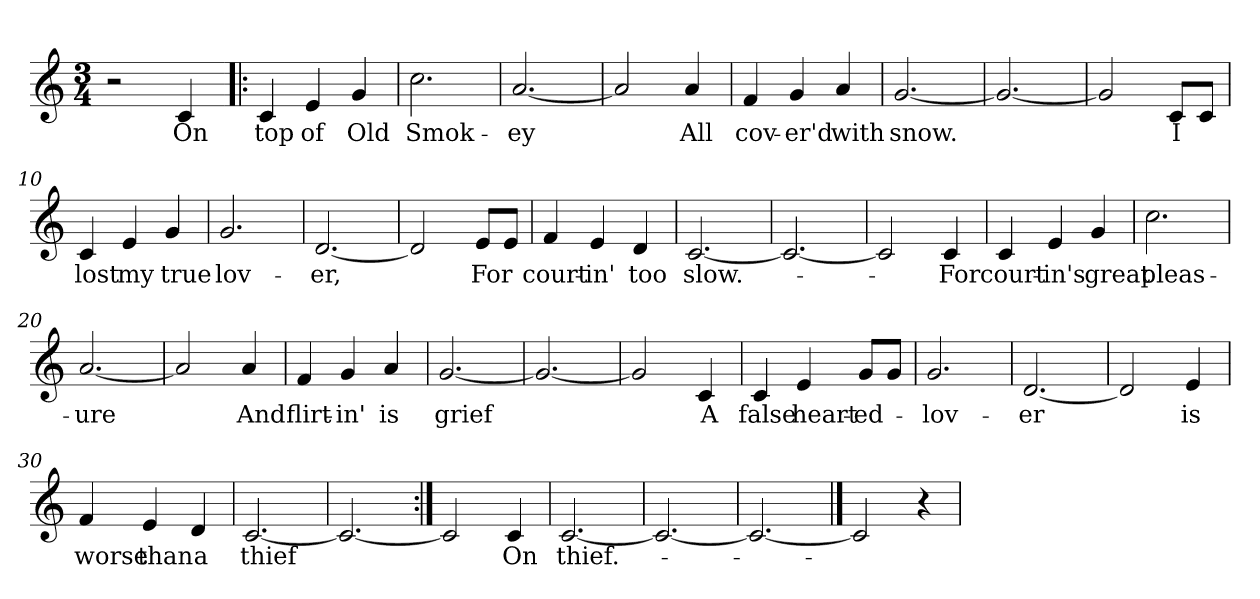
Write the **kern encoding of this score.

**kern	**text
*part1	*part1
*staff1	*staff1
*clefG2	*
*k[]	*
*C:	*
*M3/4	*
=1	=1
2r	.
4c/	On
=2!|:	=2!|:
4c/	top
4e/	of
4g/	Old
=3	=3
2.cc\	Smok-
=4	=4
[2.a/	-ey
!!LO:LB:g=z
=5	=5
2a/]	.
4a/	All
=6	=6
4f/	cov-
4g/	-er'd
4a/	with
=7	=7
[2.g/	snow.
=8	=8
2.g/_	.
!!LO:LB:g=z
=9	=9
2g/]	.
8c/L	I
8c/J	.
=10	=10
4c/	lost
4e/	my
4g/	true
=11	=11
2.g/	lov-
=12	=12
[2.d/	-er,
!!LO:LB:g=z
=13	=13
2d/]	.
8e/L	For
8e/J	.
=14	=14
4f/	court-
4e/	-in'
4d/	too
=15	=15
[2.c/	slow.-
=16	=16
2.c/_	.
!!LO:LB:g=z
=17	=17
2c/]	.
4c/	For
=18	=18
4c/	court-
4e/	-in's
4g/	great
=19	=19
2.cc\	pleas-
=20	=20
[2.a/	-ure
!!LO:LB:g=z
=21	=21
2a/]	.
4a/	And
=22	=22
4f/	flirt-
4g/	-in'
4a/	is
=23	=23
[2.g/	grief
=24	=24
2.g/_	.
=25	=25
2g/]	.
4c/	A
=26	=26
4c/	false
4e/	heart-
8g/L	-ed-
8g/J	.
!!LO:LB:g=z
=27	=27
2.g/	lov-
=28	=28
[2.d/	-er
=29	=29
2d/]	.
4e/	is
=30	=30
4f/	worse
4e/	than
4d/	a
=31	=31
[2.c/	thief
=32	=32
2.c/_	.
!!LO:LB:g=z
=33:|!	=33:|!
2c/]	.
4c/	On
=34	=34
[2.c/	thief.-
=35	=35
2.c/_	.
=36	=36
2.c/_	.
==37	==37
2c/]	.
4r	.
=	=
*-	*-
